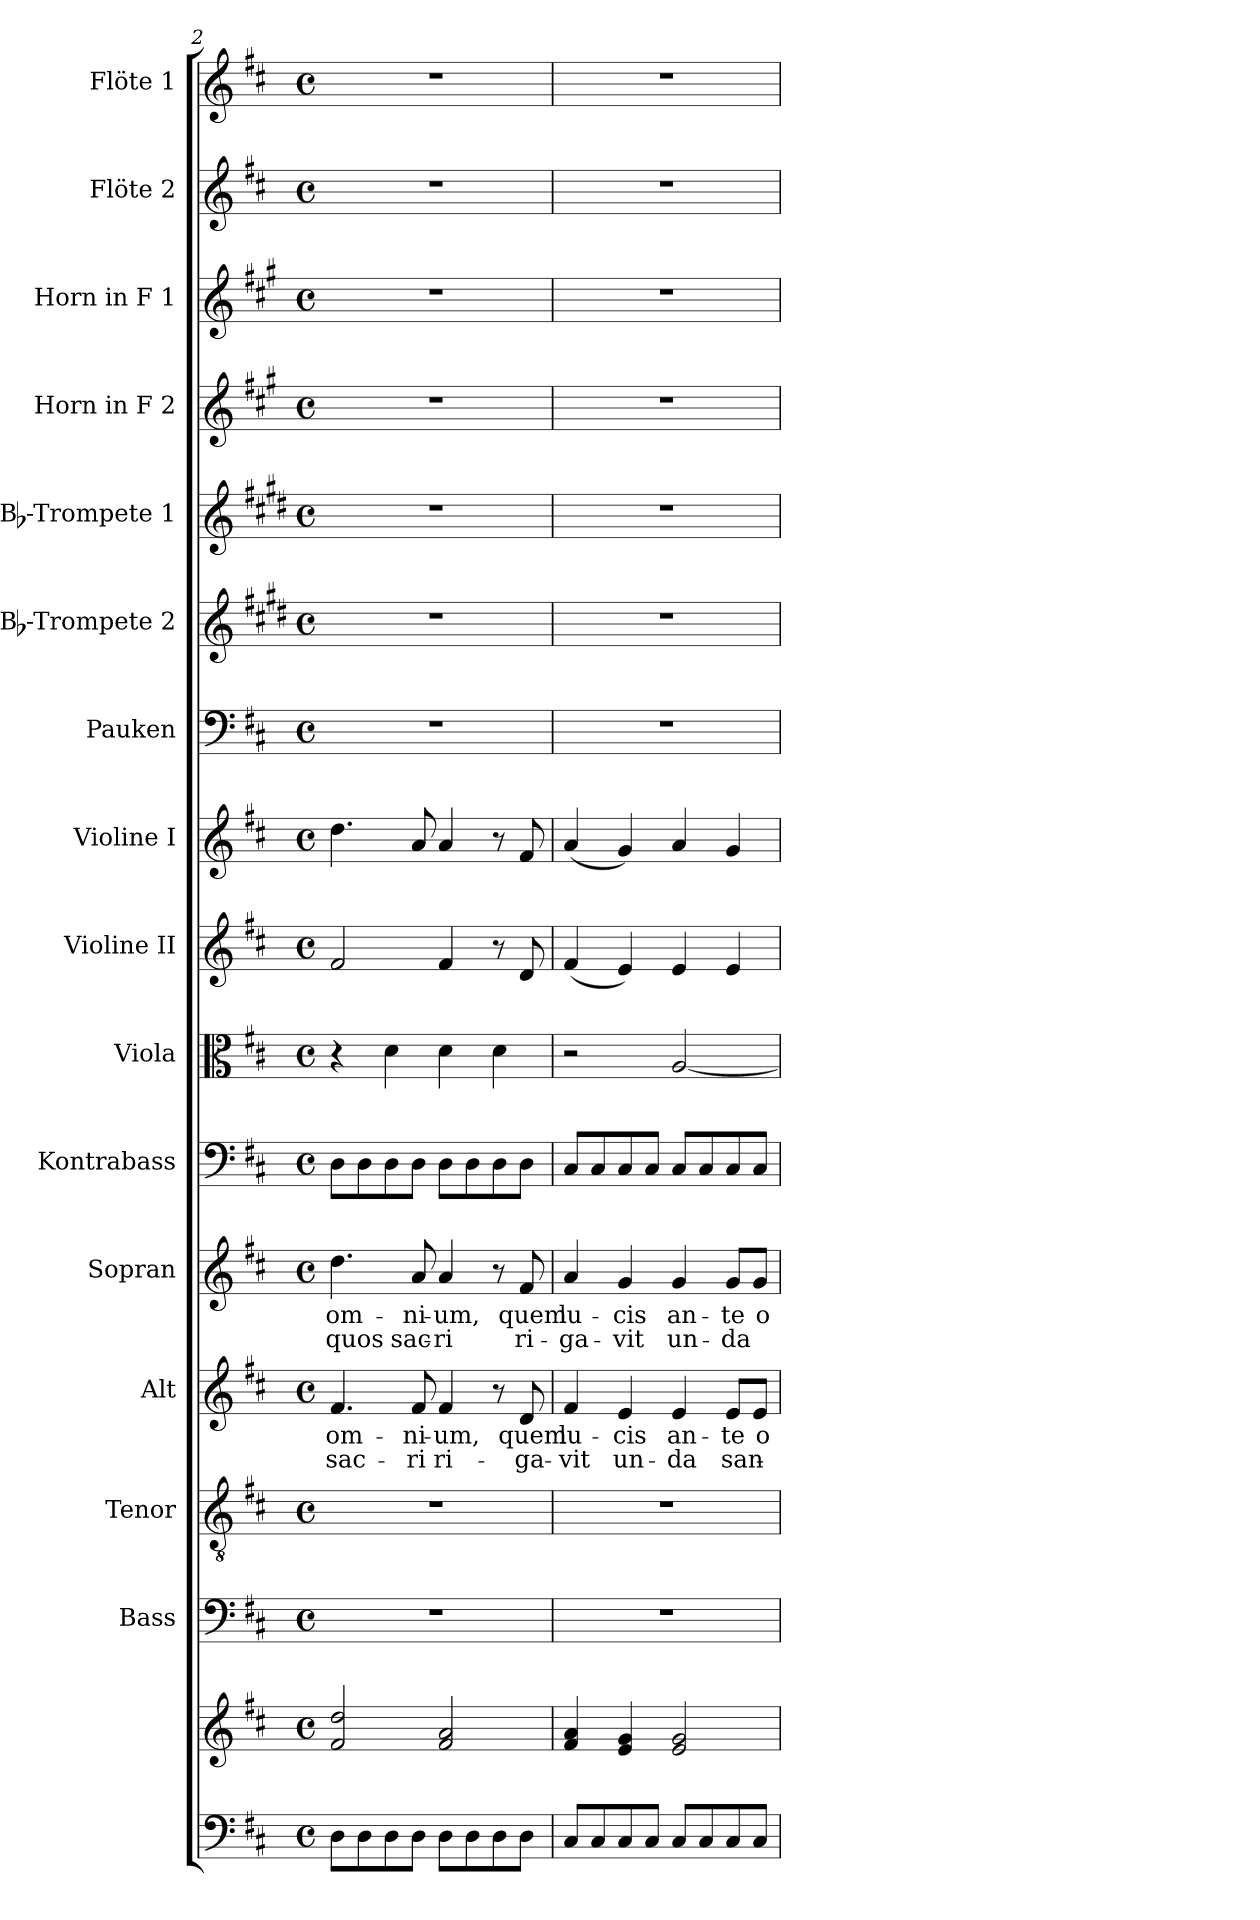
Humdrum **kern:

**kern	**kern	**kern	**kern	**kern	**text	**text	**kern	**text	**text	**kern	**kern	**kern	**kern	**kern	**kern	**kern	**kern	**kern	**kern	**kern
*part16	*part16	*part15	*part14	*part13	*part13	*part13	*part12	*part12	*part12	*part11	*part10	*part9	*part8	*part7	*part6	*part5	*part4	*part3	*part2	*part1
*staff17	*staff16	*staff15	*staff14	*staff13	*staff13	*staff13	*staff12	*staff12	*staff12	*staff11	*staff10	*staff9	*staff8	*staff7	*staff6	*staff5	*staff4	*staff3	*staff2	*staff1
*	*	*I"Bass	*I"Tenor	*I"Alt	*	*	*I"Sopran	*	*	*I"Kontrabass	*I"Viola	*I"Violine II	*I"Violine I	*I"Pauken	*I"Bb-Trompete 2	*I"Bb-Trompete 1	*I"Horn in F 2	*I"Horn in F 1	*I"Flöte 2	*I"Flöte 1
*	*	*I'B.	*I'T.	*I'A.	*	*	*I'S.	*	*	*I'Kb.	*I'Vla.	*I'Vl. II	*I'Vl. I	*I'Pk.	*I'Bb Trp. 2	*I'Bb Trp. 1	*	*	*I'Fl. 2	*I'Fl. 1
*clefF4	*clefG2	*clefF4	*clefGv2	*clefG2	*	*	*clefG2	*	*	*clefF4	*clefC3	*clefG2	*clefG2	*clefF4	*clefG2	*clefG2	*clefG2	*clefG2	*clefG2	*clefG2
*	*	*	*	*	*	*	*	*	*	*ITrd7c12	*	*	*	*	*ITrd1c2	*ITrd1c2	*ITrd4c7	*ITrd4c7	*	*
*k[f#c#]	*k[f#c#]	*k[f#c#]	*k[f#c#]	*k[f#c#]	*	*	*k[f#c#]	*	*	*k[f#c#]	*k[f#c#]	*k[f#c#]	*k[f#c#]	*k[f#c#]	*k[f#c#]	*k[f#c#]	*k[f#c#]	*k[f#c#]	*k[f#c#]	*k[f#c#]
*D:	*D:	*D:	*D:	*D:	*	*	*D:	*	*	*D:	*D:	*D:	*D:	*D:	*D:	*D:	*D:	*D:	*D:	*D:
*M4/4	*M4/4	*M4/4	*M4/4	*M4/4	*	*	*M4/4	*	*	*M4/4	*M4/4	*M4/4	*M4/4	*M4/4	*M4/4	*M4/4	*M4/4	*M4/4	*M4/4	*M4/4
*met(c)	*met(c)	*met(c)	*met(c)	*met(c)	*	*	*met(c)	*	*	*met(c)	*met(c)	*met(c)	*met(c)	*met(c)	*met(c)	*met(c)	*met(c)	*met(c)	*met(c)	*met(c)
=2	=2	=2	=2	=2	=2	=2	=2	=2	=2	=2	=2	=2	=2	=2	=2	=2	=2	=2	=2	=2
!	!	!	!	!	!LO:LY:b	!LO:LY:b	!	!LO:LY:b	!LO:LY:b	!	!	!	!	!	!	!	!	!	!	!
8D\L	2f#/ 2dd/	1r	1r	4.f#/	om-	sac-	4.dd\	om-	quos	8DD\L	4r	2f#/	4.dd\	1r	1r	1r	1r	1r	1r	1r
8D\	.	.	.	.	.	.	.	.	.	8DD\	.	.	.	.	.	.	.	.	.	.
8D\	.	.	.	.	.	.	.	.	.	8DD\	4d\	.	.	.	.	.	.	.	.	.
!	!	!	!	!	!LO:LY:b	!LO:LY:b	!	!LO:LY:b	!LO:LY:b	!	!	!	!	!	!	!	!	!	!	!
8D\J	.	.	.	8f#/	-ni-	-ri	8a/	-ni-	sac-	8DD\J	.	.	8a/	.	.	.	.	.	.	.
!	!	!	!	!	!LO:LY:b	!LO:LY:b	!	!LO:LY:b	!LO:LY:b	!	!	!	!	!	!	!	!	!	!	!
8D\L	2f#/ 2a/	.	.	4f#/	-um,	ri-	4a/	-um,	-ri	8DD\L	4d\	4f#/	4a/	.	.	.	.	.	.	.
8D\	.	.	.	.	.	.	.	.	.	8DD\	.	.	.	.	.	.	.	.	.	.
8D\	.	.	.	8r	.	.	8r	.	.	8DD\	4d\	8r	8r	.	.	.	.	.	.	.
!	!	!	!	!	!LO:LY:b	!LO:LY:b	!	!LO:LY:b	!LO:LY:b	!	!	!	!	!	!	!	!	!	!	!
8D\J	.	.	.	8d/	quem	-ga-	8f#/	quem	ri-	8DD\J	.	8d/	8f#/	.	.	.	.	.	.	.
=3	=3	=3	=3	=3	=3	=3	=3	=3	=3	=3	=3	=3	=3	=3	=3	=3	=3	=3	=3	=3
!	!	!	!	!	!LO:LY:b	!LO:LY:b	!	!LO:LY:b	!LO:LY:b	!	!	!	!	!	!	!	!	!	!	!
8C#/L	4f#/ 4a/	1r	1r	4f#/	lu-	-vit	4a/	lu-	-ga-	8CC#/L	2r	(<4f#/	(<4a/	1r	1r	1r	1r	1r	1r	1r
8C#/	.	.	.	.	.	.	.	.	.	8CC#/	.	.	.	.	.	.	.	.	.	.
!	!	!	!	!	!LO:LY:b	!LO:LY:b	!	!LO:LY:b	!LO:LY:b	!	!	!	!	!	!	!	!	!	!	!
8C#/	4e/ 4g/	.	.	4e/	-cis	un-	4g/	-cis	-vit	8CC#/	.	4e/)	4g/)	.	.	.	.	.	.	.
8C#/J	.	.	.	.	.	.	.	.	.	8CC#/J	.	.	.	.	.	.	.	.	.	.
!	!	!	!	!	!LO:LY:b	!LO:LY:b	!	!LO:LY:b	!LO:LY:b	!	!	!	!	!	!	!	!	!	!	!
8C#/L	2e/ 2g/	.	.	4e/	an-	-da	4g/	an-	un-	8CC#/L	[2A/	4e/	4a/	.	.	.	.	.	.	.
8C#/	.	.	.	.	.	.	.	.	.	8CC#/	.	.	.	.	.	.	.	.	.	.
!	!	!	!	!	!LO:LY:b	!LO:LY:b	!	!LO:LY:b	!LO:LY:b	!	!	!	!	!	!	!	!	!	!	!
8C#/	.	.	.	8e/L	-te	san-	8g/L	-te	-da	8CC#/	.	4e/	4g/	.	.	.	.	.	.	.
!	!	!	!	!	!LO:LY:b	!	!	!LO:LY:b	!	!	!	!	!	!	!	!	!	!	!	!
8C#/J	.	.	.	8e/J	o-	.	8g/J	o-	.	8CC#/J	.	.	.	.	.	.	.	.	.	.
=	=	=	=	=	=	=	=	=	=	=	=	=	=	=	=	=	=	=	=	=
*-	*-	*-	*-	*-	*-	*-	*-	*-	*-	*-	*-	*-	*-	*-	*-	*-	*-	*-	*-	*-
